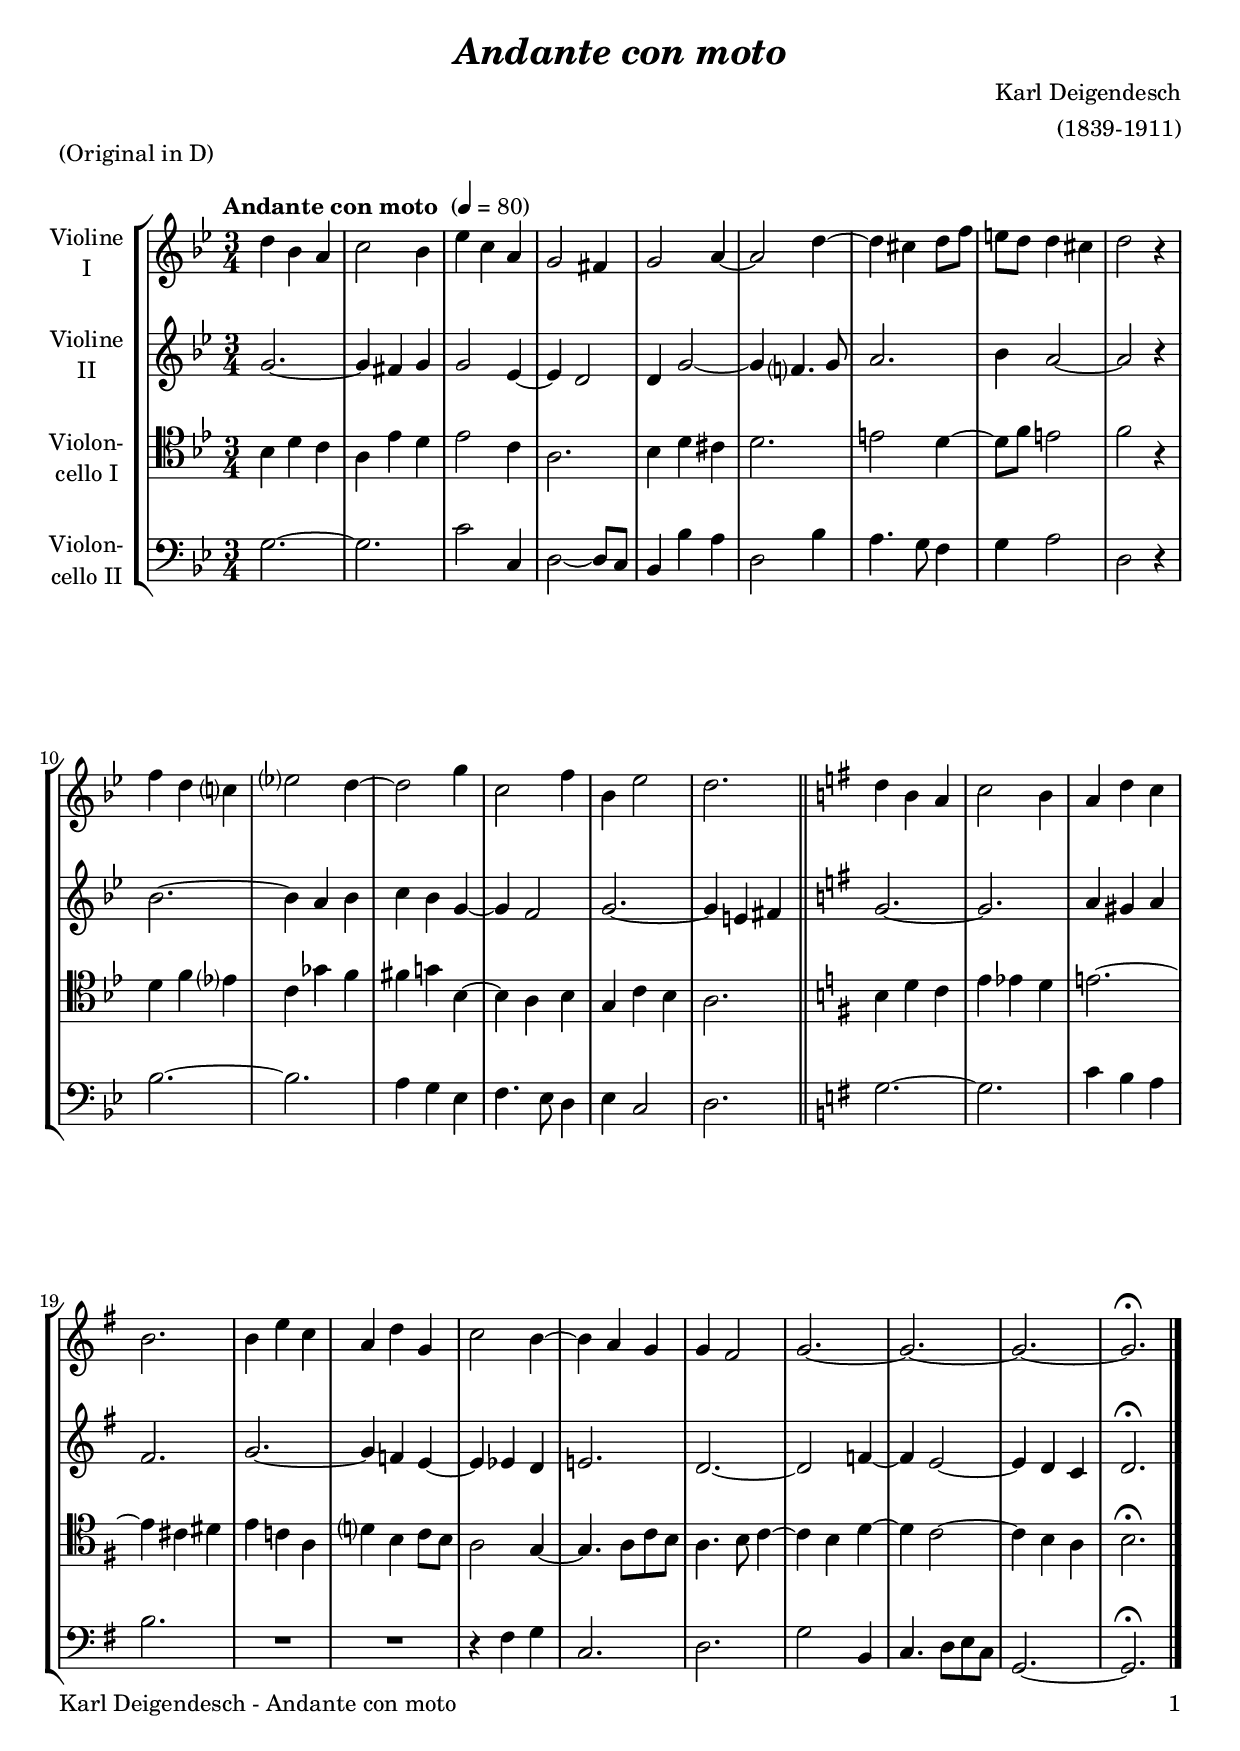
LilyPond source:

\version "2.24.1"
\include "deutsch.ly"

#(set-global-staff-size 20)

\header {
  title     = \markup \bold \italic "Andante con moto"
  composer  = "Karl Deigendesch"
  arranger  = "(1839-1911)"
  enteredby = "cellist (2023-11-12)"
  piece     = "(Original in D)"
}

voiceconsts = {
  \key d \minor
  \time 3/4
  \clef "treble"
%  \numericTimeSignature
  \compressEmptyMeasures
  % Set default beaming for all staves
%  \set Timing.beamExceptions = #'()
%  \set Timing.baseMoment     = #(ly:make-moment 1 4)
%  \set Timing.beatStructure  = #'(1 1 1)
  \tempo "Andante con moto " 4=80
}

mist = "string ensemble 1"
mivl = "violin"
miba = "cello"
mipz = "pizzicato strings"

boxa = { \bar "||" \key d \major }
dcaf = \mark \markup \box \italic "D.C. al Fine"
fine = \mark \markup \box \italic "Fine"

va = \relative c'' {
  \voiceconsts

  a4 f e
  g2 f4
  b g e
  d2 cis4
  d2 e4~
  e2 a4~

  a gis a8 c
  h a a4 gis
  a2 r4
  c a g?
  b?2 a4~
  a2 d4

  g,2 c4
  f, b2
  a2. \boxa

  a4 fis e
  g2 fis4

  e a g
  fis2.
  fis4 h g
  e a d,
  g2 fis4~
  fis e d

  d cis2
  d2.~
  d~
  d~
  d\fermata \bar "|."
}

vb = \relative c' {
  \voiceconsts

  d2.~
  d4 cis d
  d2 b4~
  b a2
  a4 d2~
  d4 c?4. d8

  e2.
  f4 e2~
  e r4
  f2.~
  f4 e f
  g f d~

  d c2
  d2.~
  d4 h cis \boxa
  d2.~
  d

  e4 dis e
  cis2.
  d~
  d4 c h~
  h b a
  h!2.

  a~
  a2 c4~
  c h2~
  h4 a g
  a2.\fermata \bar "|."
}

vc = \relative c {
  \voiceconsts
  \clef "tenor"

  f4 a g
  e b' a
  b2 g4
  e2.
  f4 a gis
  a2.

  h2 a4~
  a8 c h2
  c r4
  a c b?
  g des' c
  cis d! f,~

  f e f
  d g f
  e2. \boxa
  fis4 a g
  h b a

  h!2.~
  h4 gis ais
  h g! e
  a? fis g8 fis
  e2 d4~
  d4. e8 g fis

  e4. fis8 g4~
  g fis a~
  a g2~
  g4 fis e
  fis2.\fermata \bar "|."
}

vd = \relative c {
  \voiceconsts
  \clef "bass"

  d2.~
  d
  g2 g,4
  a2~ a8 g
  f4 f' e
  a,2 f'4

  e4. d8 c4
  d e2
  a, r4
  f'2.~
  f
  e4 d b

  c4. b8 a4
  b g2
  a2. \boxa
  d~
  d

  g4 fis e
  fis2.
  R2.*2
  r4 cis d
  g,2.

  a
  d2 fis,4
  g4. a8 h g
  d2.~
  d\fermata \bar "|."
}


music = \new StaffGroup <<
      \new Staff {
	\set Staff.midiInstrument = \mivl
	\set Staff.instrumentName = \markup \center-column { "Violine" "I" }
	\transpose d g { \va }
      }

      \new Staff {
	\set Staff.midiInstrument = \mivl
	\set Staff.instrumentName = \markup \center-column { "Violine" "II" }
	\transpose d g { \vb }
      }

      \new Staff {
	\set Staff.midiInstrument = \miba
	\set Staff.instrumentName = \markup \center-column { "Violon-" "cello I" }
	\transpose d g { \vc }
      }

      \new Staff {
	\set Staff.midiInstrument = \miba
	\set Staff.instrumentName = \markup \center-column { "Violon-" "cello II" }
	\transpose d g { \vd }
      }
>>

\book {
   \paper {
    print-page-number = ##t
    print-first-page-number = ##t
    ragged-last-bottom = ##f
    oddHeaderMarkup = \markup \null
    evenHeaderMarkup = \markup \null
    oddFooterMarkup = \markup {
      \fill-line {
        \if \should-print-page-number
        "Karl Deigendesch - Andante con moto" \fromproperty #'page:page-number-string
      }
    }
    evenFooterMarkup = \oddFooterMarkup
  } \score {
    \music
    \layout {}
  }

  \score {
    \unfoldRepeats \music

    \midi {
      \context {
        \Score
      }
    }
  }
}